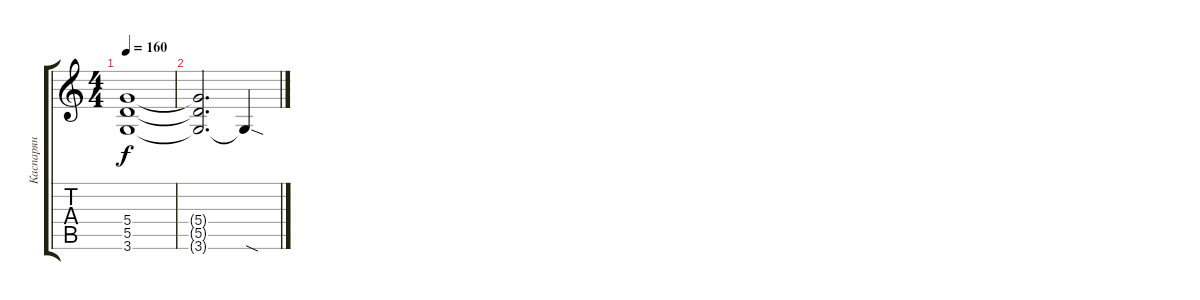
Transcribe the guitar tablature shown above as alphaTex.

\track ("Каспарян" "Каспарян") {instrument distortionguitar}
\staff {score tabs}
\tuning (E4 B3 G3 D3 A2 E2) {hide}
\ts (4 4)
\tempo 160
\clef g2
\ks c
(5.4{t} 5.5{t} 3.6{t}).1{dy f} |
(5.4{t} 5.5{t} 3.6{t}).2{d} 3.6{sod t}.4{volume 0}
